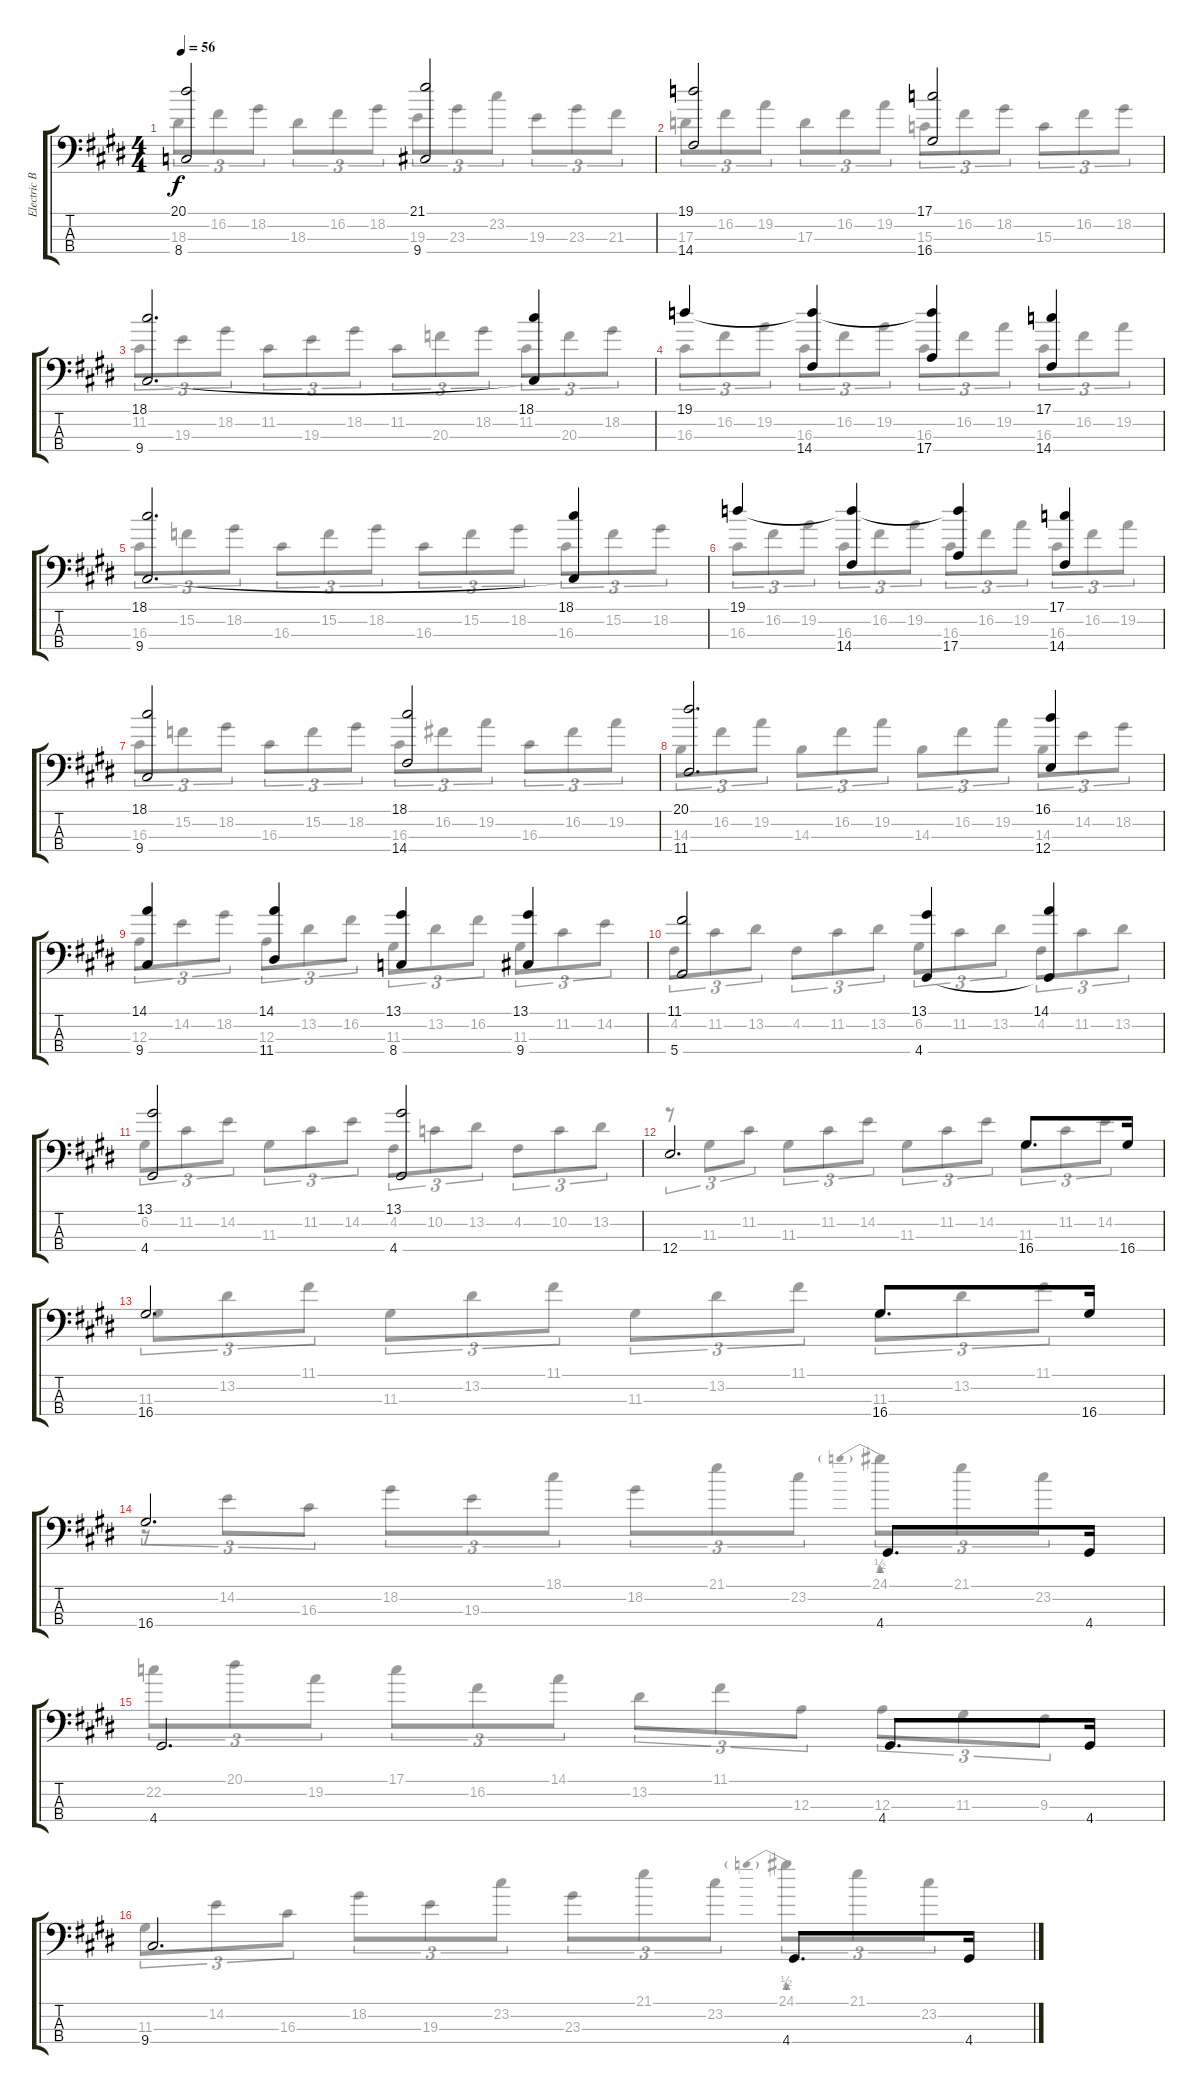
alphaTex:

\track ("Electric Bass" "Electric B") {instrument electricbassfinger}
\staff {score tabs}
\tuning (G2 D2 A1 E1) {hide}
\voice
\ts (4 4)
\tempo 56
\clef f4
\ks e
(20.1 8.4).2{dy f} (21.1 9.4).2 |
(19.1 14.4).2 (17.1 16.4).2 |
(18.1 9.4).2{d} (18.1 9.4{t}).4 |
19.1.4 (19.1{t} 14.4).4 (19.1{t} 17.4).4 (17.1 14.4).4 |
(18.1 9.4).2{d} (18.1 9.4{t}).4 |
19.1.4 (19.1{t} 14.4).4 (19.1{t} 17.4).4 (17.1 14.4).4 |
(18.1 9.4).2 (18.1 14.4).2 |
(20.1 11.4).2{d} (16.1 12.4).4 |
(14.1 9.4).4 (14.1 11.4).4 (13.1 8.4).4 (13.1 9.4).4 |
(11.1 5.4).2 (13.1 4.4).4 (14.1 4.4{t}).4 |
(13.1 4.4).2 (13.1 4.4).2 |
12.4.2{d} 16.4.8{d} 16.4.16 |
16.4.2{d} 16.4.8{d} 16.4.16 |
16.4.2{d} 4.4.8{d} 4.4.16 |
4.4.2{d} 4.4.8{d} 4.4.16 |
9.4.2{d} 4.4.8{d} 4.4.16
\voice
\clef f4
\ottava regular
\simile none
\ks e
18.3.8{tu (3 2) dy f} 16.2.8{tu (3 2)} 18.2.8{tu (3 2)} 18.3.8{tu (3 2)} 16.2.8{tu (3 2)} 18.2.8{tu (3 2)} 19.3.8{tu (3 2)} 23.3.8{tu (3 2)} 23.2.8{tu (3 2)} 19.3.8{tu (3 2)} 23.3.8{tu (3 2)} 21.3.8{tu (3 2)} |
17.3.8{tu (3 2)} 16.2.8{tu (3 2)} 19.2.8{tu (3 2)} 17.3.8{tu (3 2)} 16.2.8{tu (3 2)} 19.2.8{tu (3 2)} 15.3.8{tu (3 2)} 16.2.8{tu (3 2)} 18.2.8{tu (3 2)} 15.3.8{tu (3 2)} 16.2.8{tu (3 2)} 18.2.8{tu (3 2)} |
11.2.8{tu (3 2)} 19.3.8{tu (3 2)} 18.2.8{tu (3 2)} 11.2.8{tu (3 2)} 19.3.8{tu (3 2)} 18.2.8{tu (3 2)} 11.2.8{tu (3 2)} 20.3.8{tu (3 2)} 18.2.8{tu (3 2)} 11.2.8{tu (3 2)} 20.3.8{tu (3 2)} 18.2.8{tu (3 2)} |
16.3.8{tu (3 2)} 16.2.8{tu (3 2)} 19.2.8{tu (3 2)} 16.3.8{tu (3 2)} 16.2.8{tu (3 2)} 19.2.8{tu (3 2)} 16.3.8{tu (3 2)} 16.2.8{tu (3 2)} 19.2.8{tu (3 2)} 16.3.8{tu (3 2)} 16.2.8{tu (3 2)} 19.2.8{tu (3 2)} |
16.3.8{tu (3 2)} 15.2.8{tu (3 2)} 18.2.8{tu (3 2)} 16.3.8{tu (3 2)} 15.2.8{tu (3 2)} 18.2.8{tu (3 2)} 16.3.8{tu (3 2)} 15.2.8{tu (3 2)} 18.2.8{tu (3 2)} 16.3.8{tu (3 2)} 15.2.8{tu (3 2)} 18.2.8{tu (3 2)} |
16.3.8{tu (3 2)} 16.2.8{tu (3 2)} 19.2.8{tu (3 2)} 16.3.8{tu (3 2)} 16.2.8{tu (3 2)} 19.2.8{tu (3 2)} 16.3.8{tu (3 2)} 16.2.8{tu (3 2)} 19.2.8{tu (3 2)} 16.3.8{tu (3 2)} 16.2.8{tu (3 2)} 19.2.8{tu (3 2)} |
16.3.8{tu (3 2)} 15.2.8{tu (3 2)} 18.2.8{tu (3 2)} 16.3.8{tu (3 2)} 15.2.8{tu (3 2)} 18.2.8{tu (3 2)} 16.3.8{tu (3 2)} 16.2.8{tu (3 2)} 19.2.8{tu (3 2)} 16.3.8{tu (3 2)} 16.2.8{tu (3 2)} 19.2.8{tu (3 2)} |
14.3.8{tu (3 2)} 16.2.8{tu (3 2)} 19.2.8{tu (3 2)} 14.3.8{tu (3 2)} 16.2.8{tu (3 2)} 19.2.8{tu (3 2)} 14.3.8{tu (3 2)} 16.2.8{tu (3 2)} 19.2.8{tu (3 2)} 14.3.8{tu (3 2)} 14.2.8{tu (3 2)} 18.2.8{tu (3 2)} |
12.3.8{tu (3 2)} 14.2.8{tu (3 2)} 18.2.8{tu (3 2)} 12.3.8{tu (3 2)} 13.2.8{tu (3 2)} 16.2.8{tu (3 2)} 11.3.8{tu (3 2)} 13.2.8{tu (3 2)} 16.2.8{tu (3 2)} 11.3.8{tu (3 2)} 11.2.8{tu (3 2)} 14.2.8{tu (3 2)} |
4.2.8{tu (3 2)} 11.2.8{tu (3 2)} 13.2.8{tu (3 2)} 4.2.8{tu (3 2)} 11.2.8{tu (3 2)} 13.2.8{tu (3 2)} 6.2.8{tu (3 2)} 11.2.8{tu (3 2)} 13.2.8{tu (3 2)} 4.2.8{tu (3 2)} 11.2.8{tu (3 2)} 13.2.8{tu (3 2)} |
6.2.8{tu (3 2)} 11.2.8{tu (3 2)} 14.2.8{tu (3 2)} 11.3.8{tu (3 2)} 11.2.8{tu (3 2)} 14.2.8{tu (3 2)} 4.2.8{tu (3 2)} 10.2.8{tu (3 2)} 13.2.8{tu (3 2)} 4.2.8{tu (3 2)} 10.2.8{tu (3 2)} 13.2.8{tu (3 2)} |
r.8{tu (3 2)} 11.3.8{tu (3 2)} 11.2.8{tu (3 2)} 11.3.8{tu (3 2)} 11.2.8{tu (3 2)} 14.2.8{tu (3 2)} 11.3.8{tu (3 2)} 11.2.8{tu (3 2)} 14.2.8{tu (3 2)} 11.3.8{tu (3 2)} 11.2.8{tu (3 2)} 14.2.8{tu (3 2)} |
11.3.8{tu (3 2)} 13.2.8{tu (3 2)} 11.1.8{tu (3 2)} 11.3.8{tu (3 2)} 13.2.8{tu (3 2)} 11.1.8{tu (3 2)} 11.3.8{tu (3 2)} 13.2.8{tu (3 2)} 11.1.8{tu (3 2)} 11.3.8{tu (3 2)} 13.2.8{tu (3 2)} 11.1.8{tu (3 2)} |
r.8{tu (3 2)} 14.2.8{tu (3 2)} 16.3.8{tu (3 2)} 18.2.8{tu (3 2)} 19.3.8{tu (3 2)} 18.1.8{tu (3 2)} 18.2.8{tu (3 2)} 21.1.8{tu (3 2)} 23.2.8{tu (3 2)} 24.1{be (prebend 0 2 60 2)}.8{tu (3 2)} 21.1.8{tu (3 2)} 23.2.8{tu (3 2)} |
22.2.8{tu (3 2)} 20.1.8{tu (3 2)} 19.2.8{tu (3 2)} 17.1.8{tu (3 2)} 16.2.8{tu (3 2)} 14.1.8{tu (3 2)} 13.2.8{tu (3 2)} 11.1.8{tu (3 2)} 12.3.8{tu (3 2)} 12.3.8{tu (3 2)} 11.3.8{tu (3 2)} 9.3.8{tu (3 2)} |
11.3.8{tu (3 2)} 14.2.8{tu (3 2)} 16.3.8{tu (3 2)} 18.2.8{tu (3 2)} 19.3.8{tu (3 2)} 23.2.8{tu (3 2)} 23.3.8{tu (3 2)} 21.1.8{tu (3 2)} 23.2.8{tu (3 2)} 24.1{be (prebend 0 2 60 2)}.8{tu (3 2)} 21.1.8{tu (3 2)} 23.2.8{tu (3 2)}
